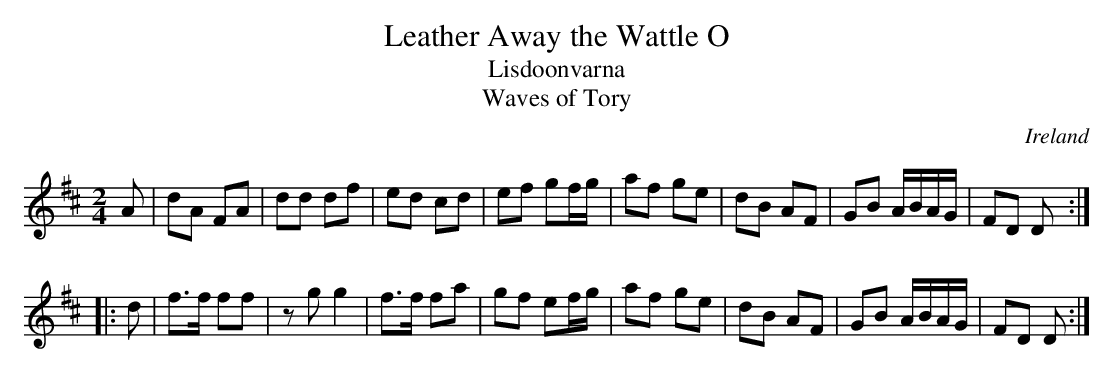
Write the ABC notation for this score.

X:1
T:Leather Away the Wattle O
T:Lisdoonvarna
T:Waves of Tory
M:2/4
L:1/16
O:Ireland
K:D
   A2 | d2A2 F2A2 | d2d2 d2f2 | e2d2 c2d2 | e2f2 g2fg | a2f2 g2e2 | d2B2 A2F2 | G2B2 ABAG | F2D2 D2 :|
|: d2 | f3f  f2f2 | z2g2 g4   | f3f  f2a2 | g2f2 e2fg | a2f2 g2e2 | d2B2 A2F2 | G2B2 ABAG | F2D2 D2 :|
